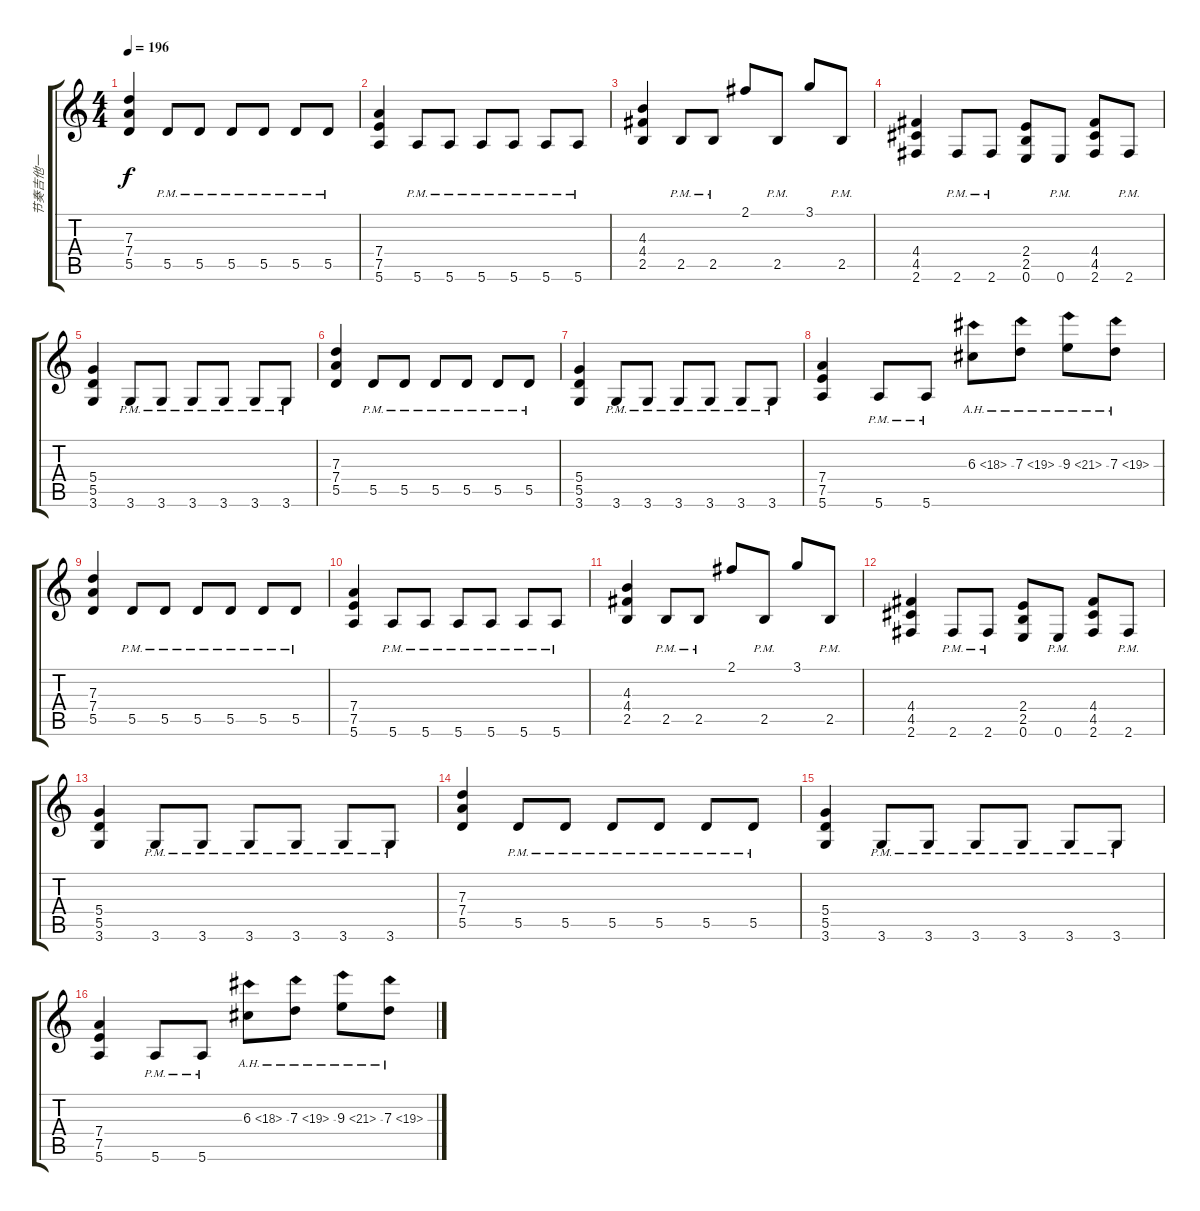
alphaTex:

\track ("节奏吉他一" "节奏吉他一") {instrument distortionguitar}
\staff {score tabs}
\tuning (E4 B3 G3 D3 A2 E2) {hide}
\ts (4 4)
\tempo 196
\clef g2
\ks c
(7.3 7.4 5.5).4{dy f} 5.5{pm}.8 5.5{pm}.8 5.5{pm}.8 5.5{pm}.8 5.5{pm}.8 5.5{pm}.8 |
(7.4 7.5 5.6).4 5.6{pm}.8 5.6{pm}.8 5.6{pm}.8 5.6{pm}.8 5.6{pm}.8 5.6{pm}.8 |
(4.3 4.4 2.5).4 2.5{pm}.8 2.5{pm}.8 2.1.8 2.5{pm}.8 3.1.8 2.5{pm}.8 |
(4.4 4.5 2.6).4 2.6{pm}.8 2.6{pm}.8 (2.4 2.5 0.6).8 0.6{pm}.8 (4.4 4.5 2.6).8 2.6{pm}.8 |
(5.4 5.5 3.6).4 3.6{pm}.8 3.6{pm}.8 3.6{pm}.8 3.6{pm}.8 3.6{pm}.8 3.6{pm}.8 |
(7.3 7.4 5.5).4 5.5{pm}.8 5.5{pm}.8 5.5{pm}.8 5.5{pm}.8 5.5{pm}.8 5.5{pm}.8 |
(5.4 5.5 3.6).4 3.6{pm}.8 3.6{pm}.8 3.6{pm}.8 3.6{pm}.8 3.6{pm}.8 3.6{pm}.8 |
(7.4 7.5 5.6).4 5.6{pm}.8 5.6{pm}.8 6.3{ah 12}.8 7.3{ah 12}.8 9.3{ah 12}.8 7.3{ah 12}.8 |
(7.3 7.4 5.5).4 5.5{pm}.8 5.5{pm}.8 5.5{pm}.8 5.5{pm}.8 5.5{pm}.8 5.5{pm}.8 |
(7.4 7.5 5.6).4 5.6{pm}.8 5.6{pm}.8 5.6{pm}.8 5.6{pm}.8 5.6{pm}.8 5.6{pm}.8 |
(4.3 4.4 2.5).4 2.5{pm}.8 2.5{pm}.8 2.1.8 2.5{pm}.8 3.1.8 2.5{pm}.8 |
(4.4 4.5 2.6).4 2.6{pm}.8 2.6{pm}.8 (2.4 2.5 0.6).8 0.6{pm}.8 (4.4 4.5 2.6).8 2.6{pm}.8 |
(5.4 5.5 3.6).4 3.6{pm}.8 3.6{pm}.8 3.6{pm}.8 3.6{pm}.8 3.6{pm}.8 3.6{pm}.8 |
(7.3 7.4 5.5).4 5.5{pm}.8 5.5{pm}.8 5.5{pm}.8 5.5{pm}.8 5.5{pm}.8 5.5{pm}.8 |
(5.4 5.5 3.6).4 3.6{pm}.8 3.6{pm}.8 3.6{pm}.8 3.6{pm}.8 3.6{pm}.8 3.6{pm}.8 |
(7.4 7.5 5.6).4 5.6{pm}.8 5.6{pm}.8 6.3{ah 12}.8 7.3{ah 12}.8 9.3{ah 12}.8 7.3{ah 12}.8
